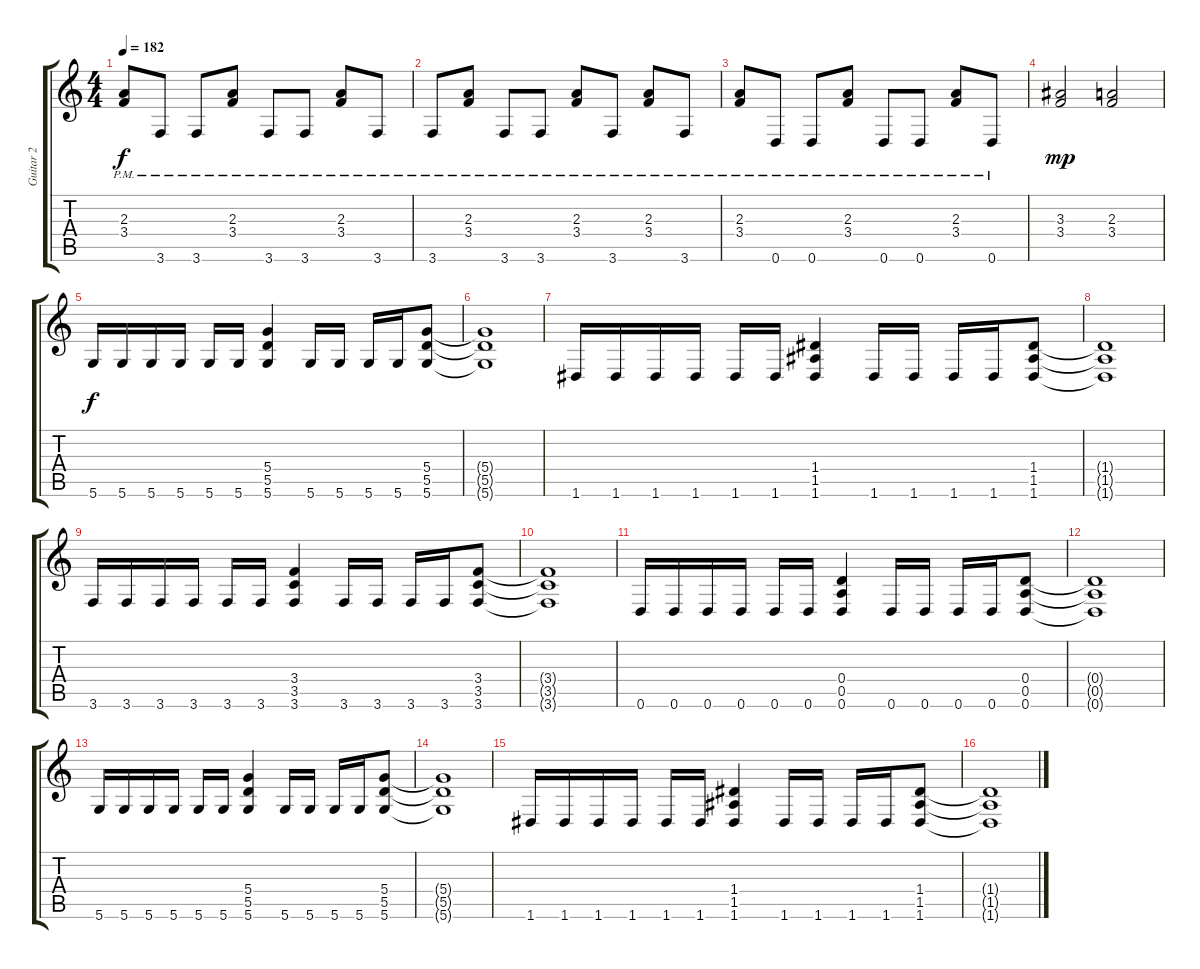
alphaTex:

\track ("Guitar 2" "Guitar 2") {instrument distortionguitar}
\staff {score tabs}
\tuning (E4 B3 G3 D3 A2 D2) {hide}
\ts (4 4)
\tempo 182
\clef g2
\ks c
(2.3{pm} 3.4{pm}).8{dy f} 3.6{pm}.8 3.6{pm}.8 (2.3{pm} 3.4{pm}).8 3.6{pm}.8 3.6{pm}.8 (2.3{pm} 3.4{pm}).8 3.6{pm}.8 |
3.6{pm}.8 (2.3{pm} 3.4{pm}).8 3.6{pm}.8 3.6{pm}.8 (2.3{pm} 3.4{pm}).8 3.6{pm}.8 (2.3{pm} 3.4{pm}).8 3.6{pm}.8 |
(2.3{pm} 3.4{pm}).8 0.6{pm}.8 0.6{pm}.8 (2.3{pm} 3.4{pm}).8 0.6{pm}.8 0.6{pm}.8 (2.3{pm} 3.4{pm}).8 0.6{pm}.8 |
(3.3 3.4).2{dy mp} (2.3 3.4).2 |
5.6.16{dy f} 5.6.16 5.6.16 5.6.16 5.6.16 5.6.16 (5.4 5.5 5.6).4 5.6.16 5.6.16 5.6.16 5.6.16 (5.4 5.5 5.6).8 |
(5.4{t} 5.5{t} 5.6{t}).1 |
1.6.16 1.6.16 1.6.16 1.6.16 1.6.16 1.6.16 (1.4 1.5 1.6).4 1.6.16 1.6.16 1.6.16 1.6.16 (1.4 1.5 1.6).8 |
(1.4{t} 1.5{t} 1.6{t}).1 |
3.6.16 3.6.16 3.6.16 3.6.16 3.6.16 3.6.16 (3.4 3.5 3.6).4 3.6.16 3.6.16 3.6.16 3.6.16 (3.4 3.5 3.6).8 |
(3.4{t} 3.5{t} 3.6{t}).1 |
0.6.16 0.6.16 0.6.16 0.6.16 0.6.16 0.6.16 (0.4 0.5 0.6).4 0.6.16 0.6.16 0.6.16 0.6.16 (0.4 0.5 0.6).8 |
(0.4{t} 0.5{t} 0.6{t}).1 |
5.6.16 5.6.16 5.6.16 5.6.16 5.6.16 5.6.16 (5.4 5.5 5.6).4 5.6.16 5.6.16 5.6.16 5.6.16 (5.4 5.5 5.6).8 |
(5.4{t} 5.5{t} 5.6{t}).1 |
1.6.16 1.6.16 1.6.16 1.6.16 1.6.16 1.6.16 (1.4 1.5 1.6).4 1.6.16 1.6.16 1.6.16 1.6.16 (1.4 1.5 1.6).8 |
(1.4{t} 1.5{t} 1.6{t}).1
